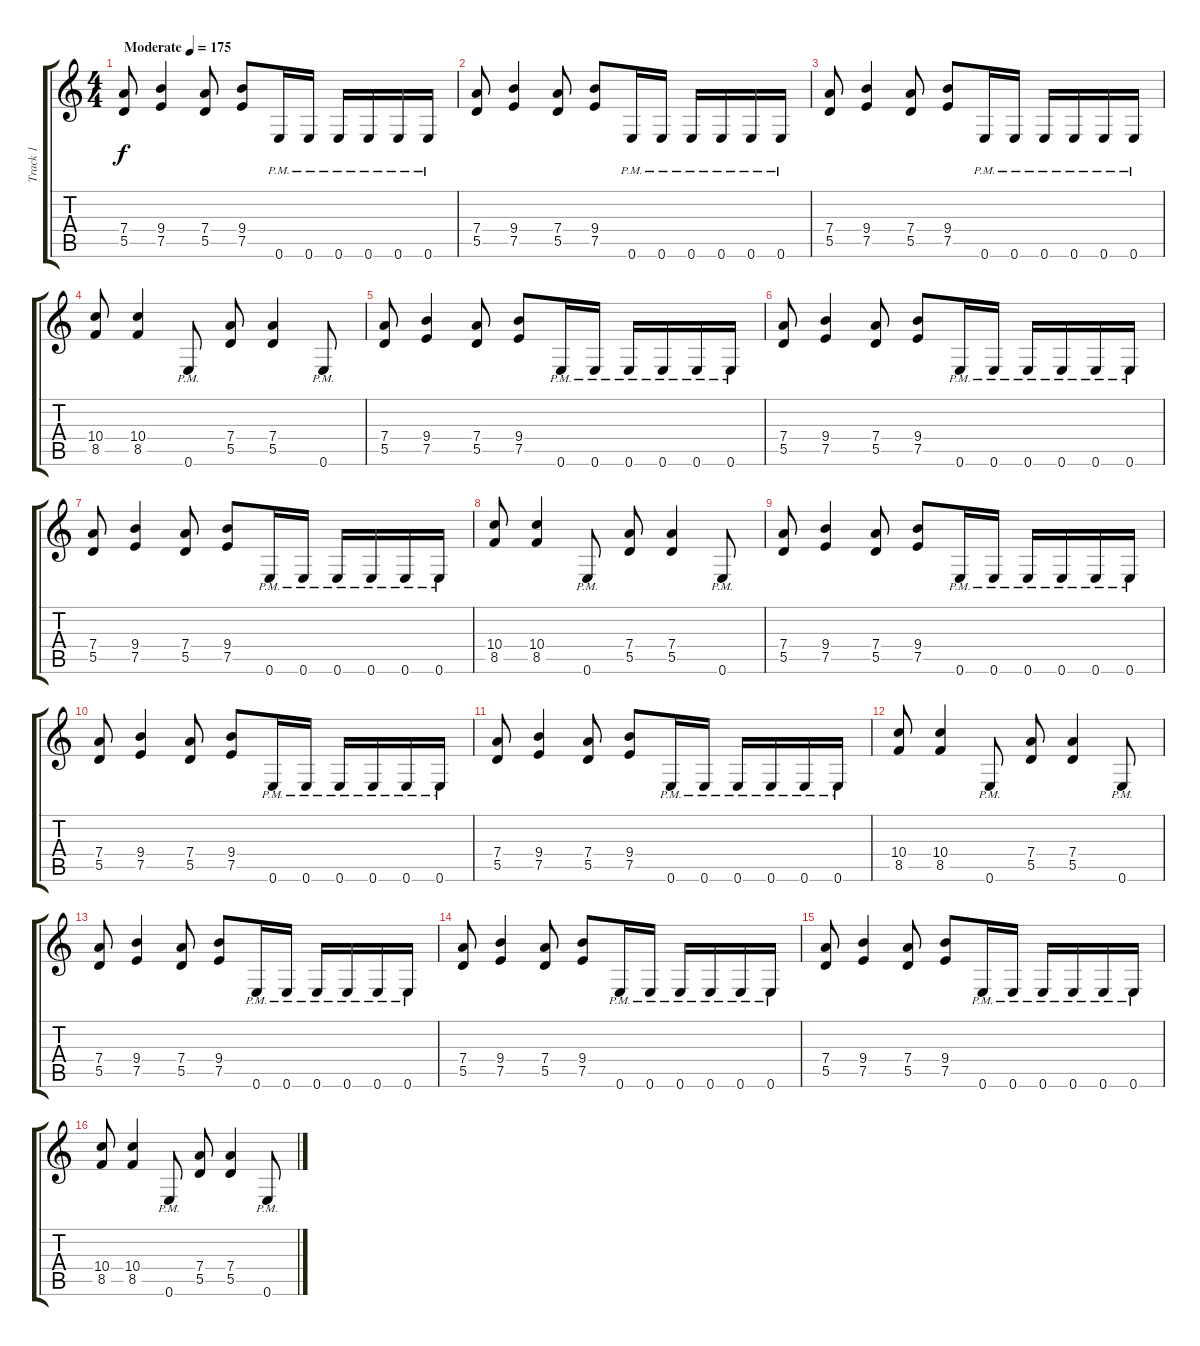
\track ("Track 1" "Track 1") {instrument distortionguitar}
\staff {score tabs}
\tuning (E4 B3 G3 D3 A2 E2) {hide}
\ts (4 4)
\tempo (175 "Moderate")
\clef g2
\ks c
(7.4 5.5).8{dy f instrument distortionguitar} (9.4 7.5).4 (7.4 5.5).8 (9.4 7.5).8 0.6{pm}.16 0.6{pm}.16 0.6{pm}.16 0.6{pm}.16 0.6{pm}.16 0.6{pm}.16 |
(7.4 5.5).8 (9.4 7.5).4 (7.4 5.5).8 (9.4 7.5).8 0.6{pm}.16 0.6{pm}.16 0.6{pm}.16 0.6{pm}.16 0.6{pm}.16 0.6{pm}.16 |
(7.4 5.5).8 (9.4 7.5).4 (7.4 5.5).8 (9.4 7.5).8 0.6{pm}.16 0.6{pm}.16 0.6{pm}.16 0.6{pm}.16 0.6{pm}.16 0.6{pm}.16 |
(10.4 8.5).8 (10.4 8.5).4 0.6{pm}.8 (7.4 5.5).8 (7.4 5.5).4 0.6{pm}.8 |
(7.4 5.5).8 (9.4 7.5).4 (7.4 5.5).8 (9.4 7.5).8 0.6{pm}.16 0.6{pm}.16 0.6{pm}.16 0.6{pm}.16 0.6{pm}.16 0.6{pm}.16 |
(7.4 5.5).8 (9.4 7.5).4 (7.4 5.5).8 (9.4 7.5).8 0.6{pm}.16 0.6{pm}.16 0.6{pm}.16 0.6{pm}.16 0.6{pm}.16 0.6{pm}.16 |
(7.4 5.5).8 (9.4 7.5).4 (7.4 5.5).8 (9.4 7.5).8 0.6{pm}.16 0.6{pm}.16 0.6{pm}.16 0.6{pm}.16 0.6{pm}.16 0.6{pm}.16 |
(10.4 8.5).8 (10.4 8.5).4 0.6{pm}.8 (7.4 5.5).8 (7.4 5.5).4 0.6{pm}.8 |
(7.4 5.5).8 (9.4 7.5).4 (7.4 5.5).8 (9.4 7.5).8 0.6{pm}.16 0.6{pm}.16 0.6{pm}.16 0.6{pm}.16 0.6{pm}.16 0.6{pm}.16 |
(7.4 5.5).8 (9.4 7.5).4 (7.4 5.5).8 (9.4 7.5).8 0.6{pm}.16 0.6{pm}.16 0.6{pm}.16 0.6{pm}.16 0.6{pm}.16 0.6{pm}.16 |
(7.4 5.5).8 (9.4 7.5).4 (7.4 5.5).8 (9.4 7.5).8 0.6{pm}.16 0.6{pm}.16 0.6{pm}.16 0.6{pm}.16 0.6{pm}.16 0.6{pm}.16 |
(10.4 8.5).8 (10.4 8.5).4 0.6{pm}.8 (7.4 5.5).8 (7.4 5.5).4 0.6{pm}.8 |
(7.4 5.5).8 (9.4 7.5).4 (7.4 5.5).8 (9.4 7.5).8 0.6{pm}.16 0.6{pm}.16 0.6{pm}.16 0.6{pm}.16 0.6{pm}.16 0.6{pm}.16 |
(7.4 5.5).8 (9.4 7.5).4 (7.4 5.5).8 (9.4 7.5).8 0.6{pm}.16 0.6{pm}.16 0.6{pm}.16 0.6{pm}.16 0.6{pm}.16 0.6{pm}.16 |
(7.4 5.5).8 (9.4 7.5).4 (7.4 5.5).8 (9.4 7.5).8 0.6{pm}.16 0.6{pm}.16 0.6{pm}.16 0.6{pm}.16 0.6{pm}.16 0.6{pm}.16 |
(10.4 8.5).8 (10.4 8.5).4 0.6{pm}.8 (7.4 5.5).8 (7.4 5.5).4 0.6{pm}.8
